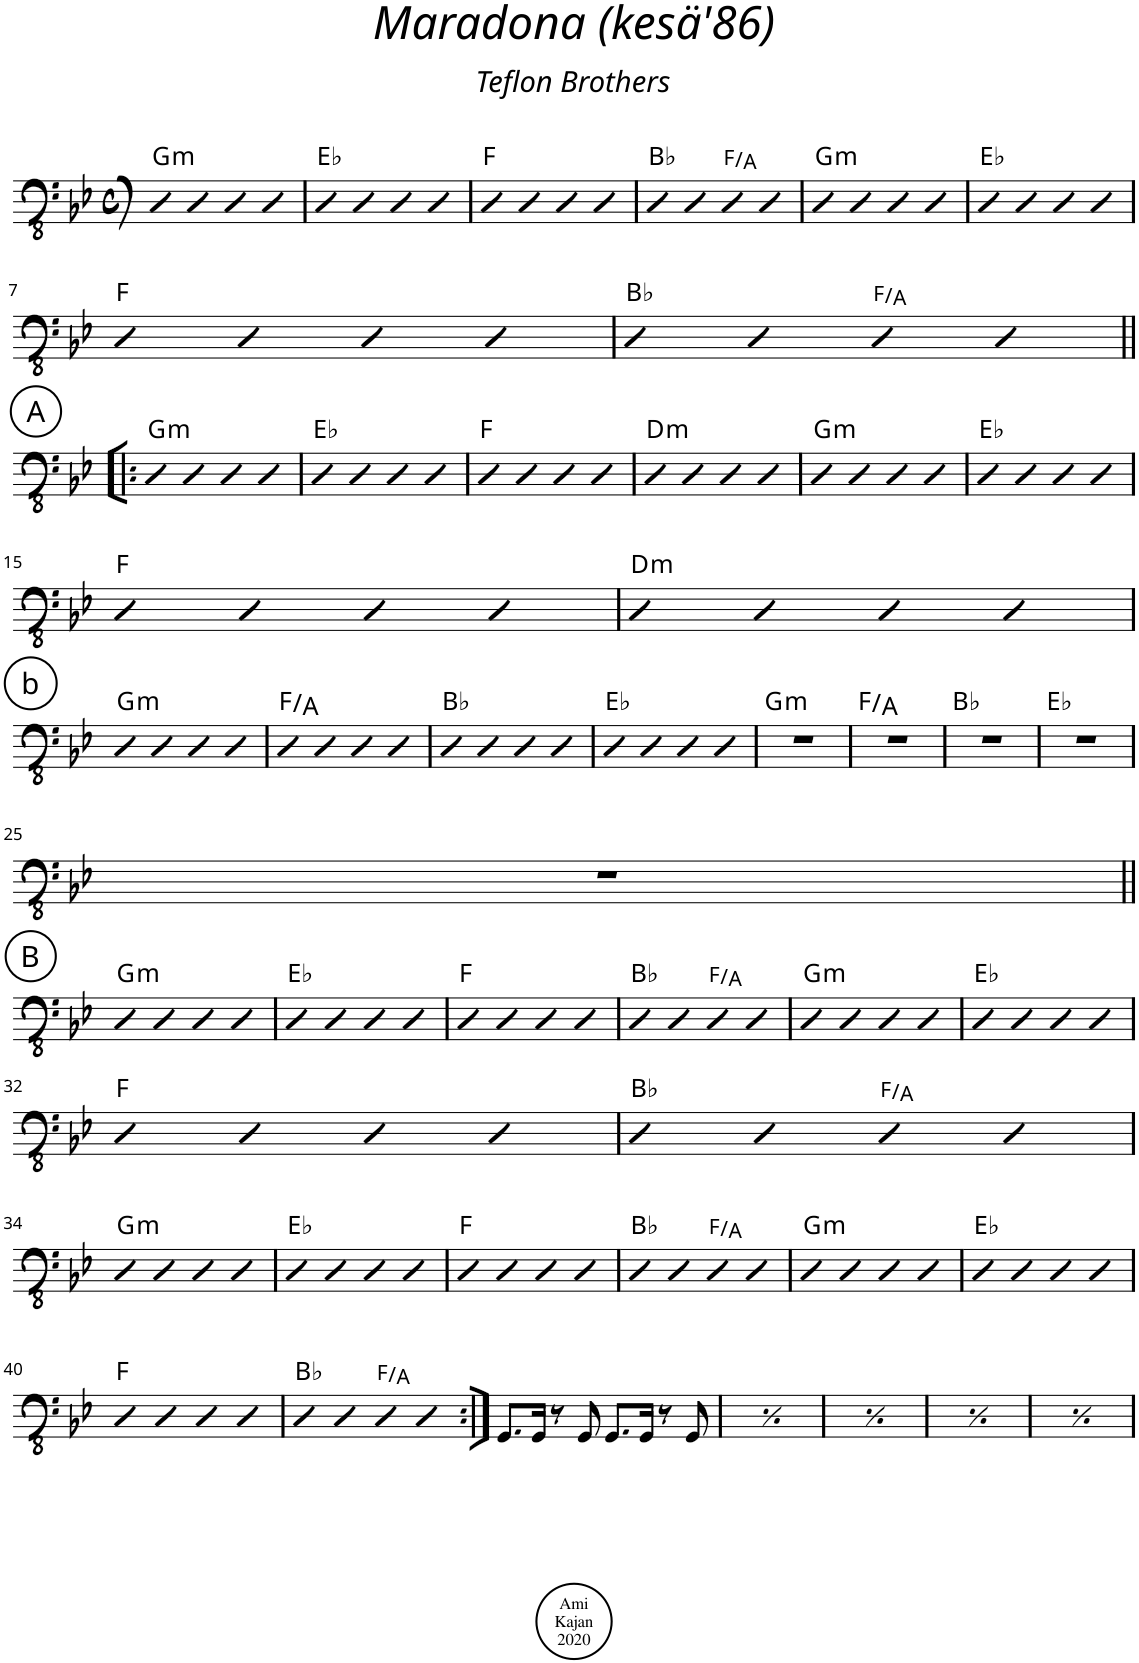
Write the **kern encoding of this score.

**kern	**harte
*part1	*part1
*staff1	*
*I"Acoustic Bass	*
*I'Bass	*
*clefFv4	*
*k[b-e-]	*
*M4/4	*
*met(c)	*
=1	=1
!	!LO:H:kt=m
4AAA	G:min
4AAA	.
4AAA	.
4AAA	.
=2	=2
4AAA	Eb:maj
4AAA	.
4AAA	.
4AAA	.
=3	=3
4AAA	F:maj
4AAA	.
4AAA	.
4AAA	.
=4	=4
4AAA	Bb:maj
4AAA	.
4AAA	F:maj/3
4AAA	.
=5	=5
!	!LO:H:kt=m
4AAA	G:min
4AAA	.
4AAA	.
4AAA	.
=6	=6
4AAA	Eb:maj
4AAA	.
4AAA	.
4AAA	.
!!LO:LB:g=z
=7	=7
4AAA	F:maj
4AAA	.
4AAA	.
4AAA	.
=8	=8
4AAA	Bb:maj
4AAA	.
4AAA	F:maj/3
4AAA	.
!!LO:LB:g=z
!!LO:REH:place=s1:a:cj:enc=circle:fs=14:t=A
=9!|:	=9!|:
!	!LO:H:kt=m
4AAA	G:min
4AAA	.
4AAA	.
4AAA	.
=10	=10
4AAA	Eb:maj
4AAA	.
4AAA	.
4AAA	.
=11	=11
4AAA	F:maj
4AAA	.
4AAA	.
4AAA	.
=12	=12
!	!LO:H:kt=m
4AAA	D:min
4AAA	.
4AAA	.
4AAA	.
=13	=13
!	!LO:H:kt=m
4AAA	G:min
4AAA	.
4AAA	.
4AAA	.
=14	=14
4AAA	Eb:maj
4AAA	.
4AAA	.
4AAA	.
!!LO:LB:g=z
=15	=15
4AAA	F:maj
4AAA	.
4AAA	.
4AAA	.
=16	=16
!	!LO:H:kt=m
4AAA	D:min
4AAA	.
4AAA	.
4AAA	.
!!LO:LB:g=z
!!LO:REH:place=s1:a:cj:enc=circle:fs=14:t=b
=17	=17
!	!LO:H:kt=m
4AAA	G:min
4AAA	.
4AAA	.
4AAA	.
=18	=18
4AAA	F:maj/3
4AAA	.
4AAA	.
4AAA	.
=19	=19
4AAA	Bb:maj
4AAA	.
4AAA	.
4AAA	.
=20	=20
4AAA	Eb:maj
4AAA	.
4AAA	.
4AAA	.
=21	=21
!	!LO:H:kt=m
1r	G:min
=22	=22
1r	F:maj/3
=23	=23
1r	Bb:maj
=24	=24
1r	Eb:maj
!!LO:LB:g=z
=25	=25
1r	.
!!LO:LB:g=z
!!LO:REH:place=s1:a:cj:enc=circle:fs=14:t=B
=26||	=26||
!	!LO:H:kt=m
4AAA	G:min
4AAA	.
4AAA	.
4AAA	.
=27	=27
4AAA	Eb:maj
4AAA	.
4AAA	.
4AAA	.
=28	=28
4AAA	F:maj
4AAA	.
4AAA	.
4AAA	.
=29	=29
4AAA	Bb:maj
4AAA	.
4AAA	F:maj/3
4AAA	.
=30	=30
!	!LO:H:kt=m
4AAA	G:min
4AAA	.
4AAA	.
4AAA	.
=31	=31
4AAA	Eb:maj
4AAA	.
4AAA	.
4AAA	.
!!LO:LB:g=z
=32	=32
4AAA	F:maj
4AAA	.
4AAA	.
4AAA	.
=33	=33
4AAA	Bb:maj
4AAA	.
4AAA	F:maj/3
4AAA	.
!!LO:LB:g=z
=34	=34
!	!LO:H:kt=m
4AAA	G:min
4AAA	.
4AAA	.
4AAA	.
=35	=35
4AAA	Eb:maj
4AAA	.
4AAA	.
4AAA	.
=36	=36
4AAA	F:maj
4AAA	.
4AAA	.
4AAA	.
=37	=37
4AAA	Bb:maj
4AAA	.
4AAA	F:maj/3
4AAA	.
=38	=38
!	!LO:H:kt=m
4AAA	G:min
4AAA	.
4AAA	.
4AAA	.
=39	=39
4AAA	Eb:maj
4AAA	.
4AAA	.
4AAA	.
!!LO:LB:g=z
=40	=40
4AAA	F:maj
4AAA	.
4AAA	.
4AAA	.
=41	=41
4AAA	Bb:maj
4AAA	.
4AAA	F:maj/3
4AAA	.
=42:|!	=42:|!
8.GGG/L	.
16GGG/Jk	.
8r	.
8GGG/	.
8.GGG/L	.
16GGG/Jk	.
8r	.
8GGG/	.
=43	=43
8.GGG/L	.
16GGG/Jk	.
8r	.
8GGG/	.
8.GGG/L	.
16GGG/Jk	.
8r	.
8GGG/	.
=44	=44
8.GGG/L	.
16GGG/Jk	.
8r	.
8GGG/	.
8.GGG/L	.
16GGG/Jk	.
8r	.
8GGG/	.
=45	=45
8.GGG/L	.
16GGG/Jk	.
8r	.
8GGG/	.
8.GGG/L	.
16GGG/Jk	.
8r	.
8GGG/	.
=46	=46
8.GGG/L	.
16GGG/Jk	.
8r	.
8GGG/	.
8.GGG/L	.
16GGG/Jk	.
8r	.
8GGG/	.
=	=
*-	*-
